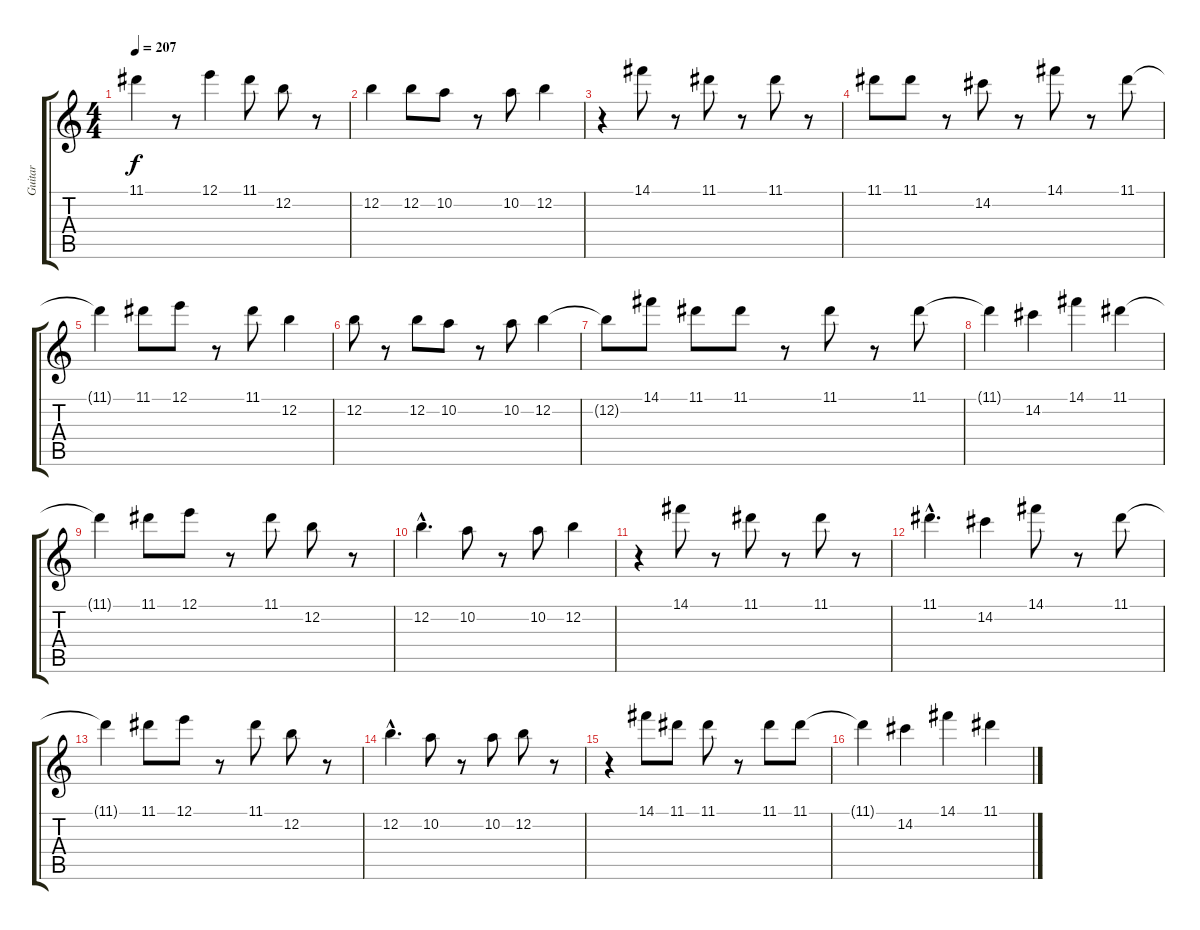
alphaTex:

\track ("Guitar" "Guitar") {instrument distortionguitar}
\staff {score tabs}
\tuning (E4 B3 G3 D3 A2 E2) {hide}
\ts (4 4)
\tempo 207
\clef g2
\ks c
11.1{t}.4{dy f} r.8 12.1.4 11.1.8 12.2.8 r.8 |
12.2.4 12.2.8 10.2.8 r.8 10.2.8 12.2.4 |
r.4 14.1.8 r.8 11.1.8 r.8 11.1.8 r.8 |
11.1.8 11.1.8 r.8 14.2.8 r.8 14.1.8 r.8 11.1.8 |
11.1{t}.4 11.1.8 12.1.8 r.8 11.1.8 12.2.4 |
12.2.8 r.8 12.2.8 10.2.8 r.8 10.2.8 12.2.4 |
12.2{t}.8 14.1.8 11.1.8 11.1.8 r.8 11.1.8 r.8 11.1.8 |
11.1{t}.4 14.2.4 14.1.4 11.1.4 |
11.1{t}.4 11.1.8 12.1.8 r.8 11.1.8 12.2.8 r.8 |
12.2{hac}.4{d} 10.2.8 r.8 10.2.8 12.2.4 |
r.4 14.1.8 r.8 11.1.8 r.8 11.1.8 r.8 |
11.1{hac}.4{d} 14.2.4 14.1.8 r.8 11.1.8 |
11.1{t}.4 11.1.8 12.1.8 r.8 11.1.8 12.2.8 r.8 |
12.2{hac}.4{d} 10.2.8 r.8 10.2.8 12.2.8 r.8 |
r.4 14.1.8 11.1.8 11.1.8 r.8 11.1.8 11.1.8 |
11.1{t}.4 14.2.4 14.1.4 11.1.4
